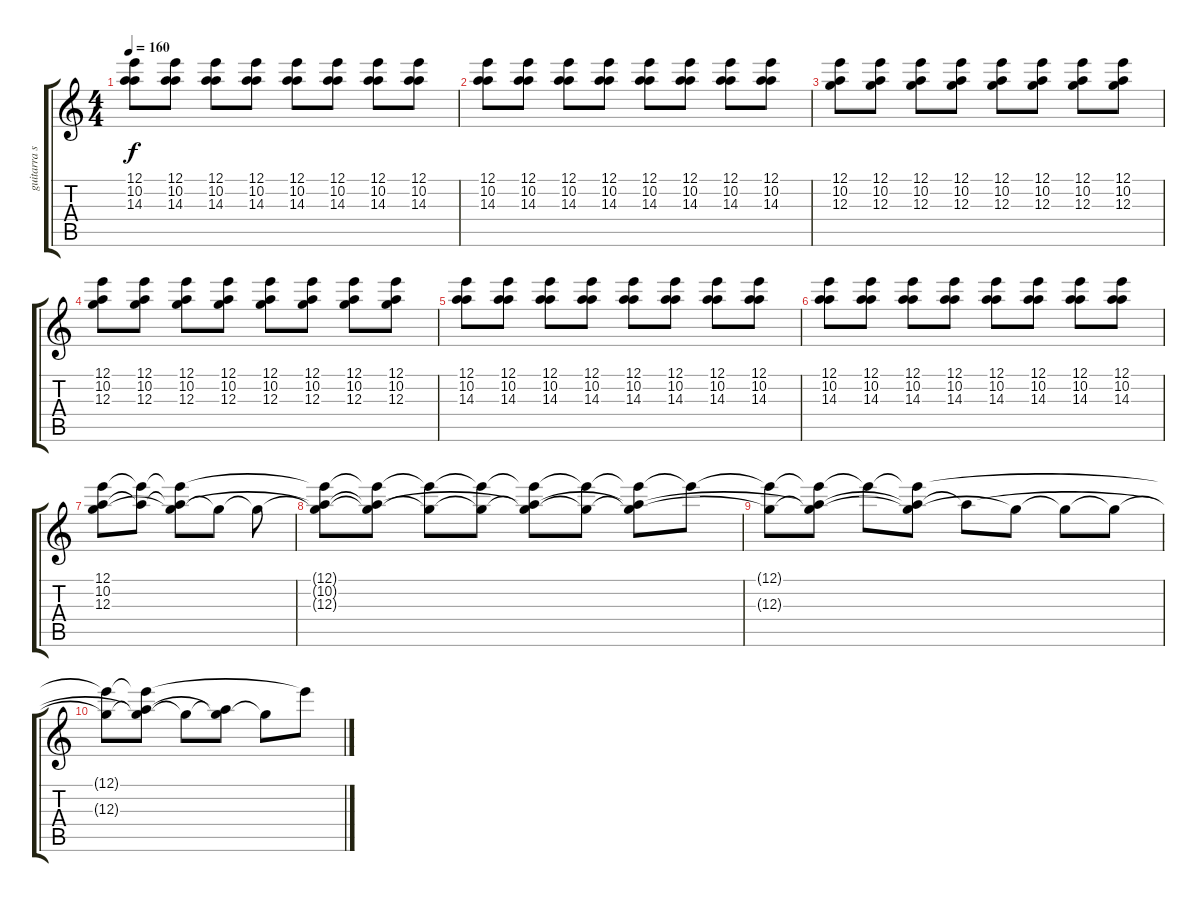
\track ("guitarra solo" "guitarra s") {instrument electricguitarclean}
\staff {score tabs}
\tuning (E4 B3 G3 D3 A2 E2) {hide}
\ts (4 4)
\tempo 160
\clef g2
\ks c
(12.1 10.2 14.3).8{dy f volume 11 instrument overdrivenguitar} (12.1 10.2 14.3).8 (12.1 10.2 14.3).8 (12.1 10.2 14.3).8 (12.1 10.2 14.3).8 (12.1 10.2 14.3).8 (12.1 10.2 14.3).8 (12.1 10.2 14.3).8 |
(12.1 10.2 14.3).8 (12.1 10.2 14.3).8 (12.1 10.2 14.3).8 (12.1 10.2 14.3).8 (12.1 10.2 14.3).8 (12.1 10.2 14.3).8 (12.1 10.2 14.3).8 (12.1 10.2 14.3).8 |
(12.1 10.2 12.3).8 (12.1 10.2 12.3).8 (12.1 10.2 12.3).8 (12.1 10.2 12.3).8 (12.1 10.2 12.3).8 (12.1 10.2 12.3).8 (12.1 10.2 12.3).8 (12.1 10.2 12.3).8 |
(12.1 10.2 12.3).8 (12.1 10.2 12.3).8 (12.1 10.2 12.3).8 (12.1 10.2 12.3).8 (12.1 10.2 12.3).8 (12.1 10.2 12.3).8 (12.1 10.2 12.3).8 (12.1 10.2 12.3).8 |
(12.1 10.2 14.3).8{volume 11 instrument overdrivenguitar} (12.1 10.2 14.3).8 (12.1 10.2 14.3).8 (12.1 10.2 14.3).8 (12.1 10.2 14.3).8 (12.1 10.2 14.3).8 (12.1 10.2 14.3).8 (12.1 10.2 14.3).8 |
(12.1 10.2 14.3).8 (12.1 10.2 14.3).8 (12.1 10.2 14.3).8 (12.1 10.2 14.3).8 (12.1 10.2 14.3).8 (12.1 10.2 14.3).8 (12.1 10.2 14.3).8 (12.1 10.2 14.3).8 |
(12.1 10.2 12.3).8 (12.1{t} 10.2{t}).8 (12.1{t} 10.2{t} 12.3{t}).8 12.3{t}.8 12.3{t}.8 |
(12.1{t} 10.2{t} 12.3{t}).8 (12.1{t} 10.2{t} 12.3{t}).8 (12.1{t} 12.3{t}).8 (12.1{t} 12.3{t}).8 (12.1{t} 10.2{t} 12.3{t}).8 (12.1{t} 12.3{t}).8 (12.1{t} 10.2{t} 12.3{t}).8 12.1{t}.8 |
(12.1{t} 12.3{t}).8{volume 11 instrument overdrivenguitar} (12.1{t} 10.2{t} 12.3{t}).8 12.1{t}.8 (12.1{t} 10.2{t} 12.3{t}).8 10.2{t}.8 12.3{t}.8 12.3{t}.8 12.3{t}.8 |
(12.1{t} 12.3{t}).8 (12.1{t} 10.2{t} 12.3{t}).8 12.3{t}.8 (10.2{t} 12.3{t}).8 12.3{t}.8 12.1{t}.8
